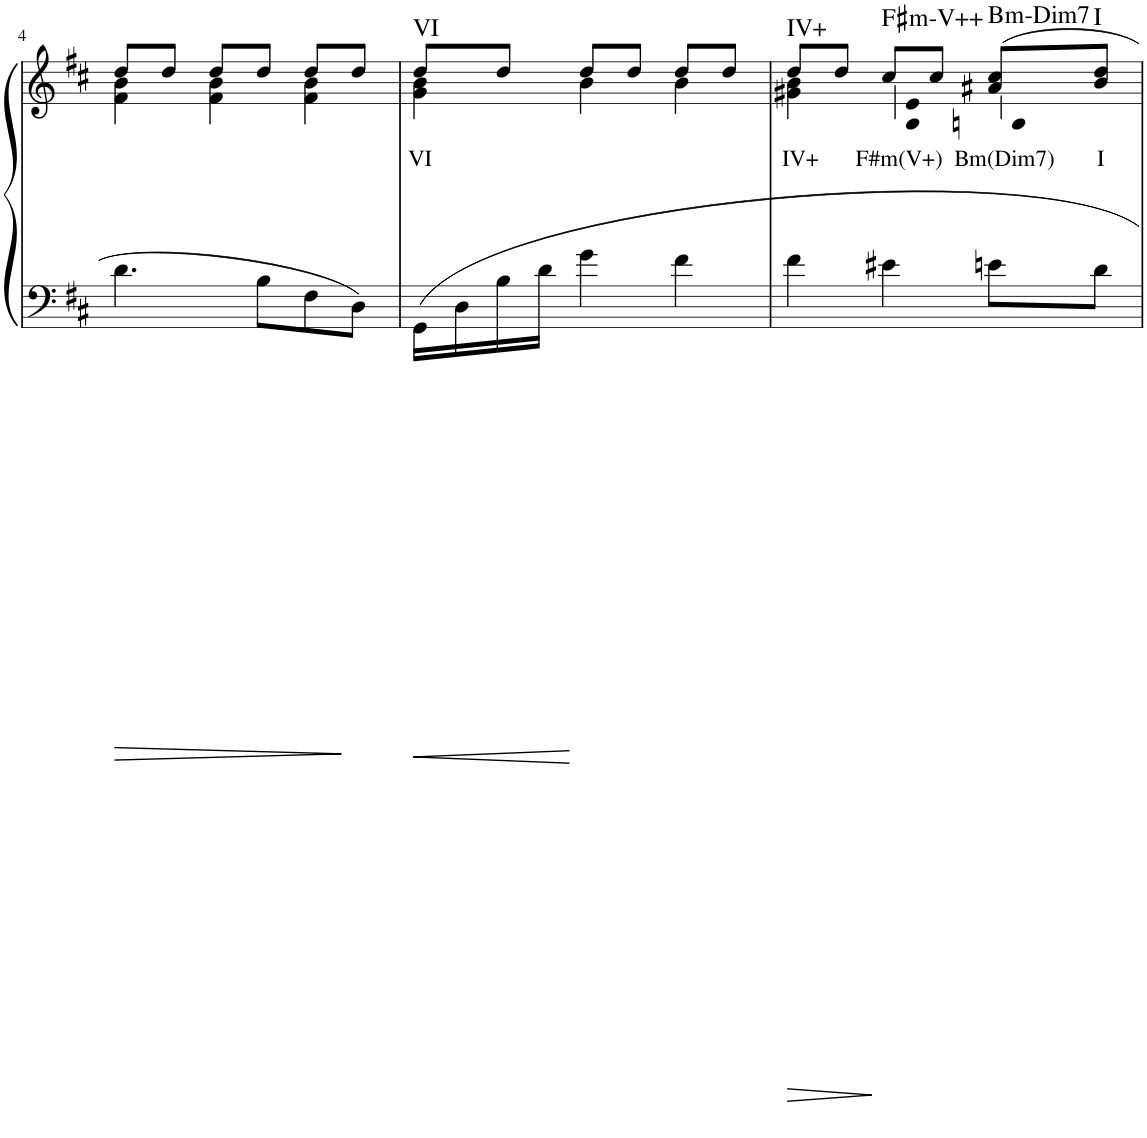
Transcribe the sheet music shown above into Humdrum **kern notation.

**kern	**kern	**text	**harte
*part1	*part1	*part1	*part1
*staff2	*staff1	*staff1	*
*I"Piano	*	*	*
*I'Pno	*	*	*
!!LO:PB:g=z
*clefF4	*clefG2	*	*
*k[f#c#]	*k[f#c#]	*	*
*M3/4	*M3/4	*	*
=4	=4	=4	=4
*	*^	*	*
4.d\	8dd/L	4f#\ 4b\	.	.
.	8dd'/J	.	.	.
.	8dd/L	4f#\ 4b\	.	.
8B\L	8dd'/J	.	.	.
8F#\	8dd/L	4f#\ 4b\	.	.
8D\J	8dd'/J	.	.	.
=5	=5	=5	=5	=5
!	!	!	!LO:LY:b	!LO:H:kt=VI
16GG\LL	8dd/L	4g\ 4b\	VI	N
16D\	.	.	.	.
16B\	8dd'/J	.	.	.
16d\JJ	.	.	.	.
4g\	8dd/L	4b\	.	.
.	8dd'/J	.	.	.
4f#\	8dd/L	4b\	.	.
.	8dd'/J	.	.	.
=6	=6	=6	=6	=6
!	!	!	!LO:LY:b	!LO:H:kt=IV+
4f#\	8dd/L	4g#X\ 4b\	IV+	N
.	8dd'/J	.	.	.
!	!	!	!LO:LY:b	!LO:H:kt=m
4e#X\	8cc#/L	4g#\ 4b\	F#m(V+)	F#:(b3,#5)
.	8cc#'/J	.	.	.
!	!	!	!LO:LY:b	!LO:H:kt=m
8en\L	8a#X/ 8cc#/L	4gn\	Bm(Dim7)	B:min
!	!	!	!LO:LY:b	!LO:H:kt=I
8d\J	8b/ 8dd/J	.	I	N
*	*v	*v	*	*
=	=	=	=
*-	*-	*-	*-
